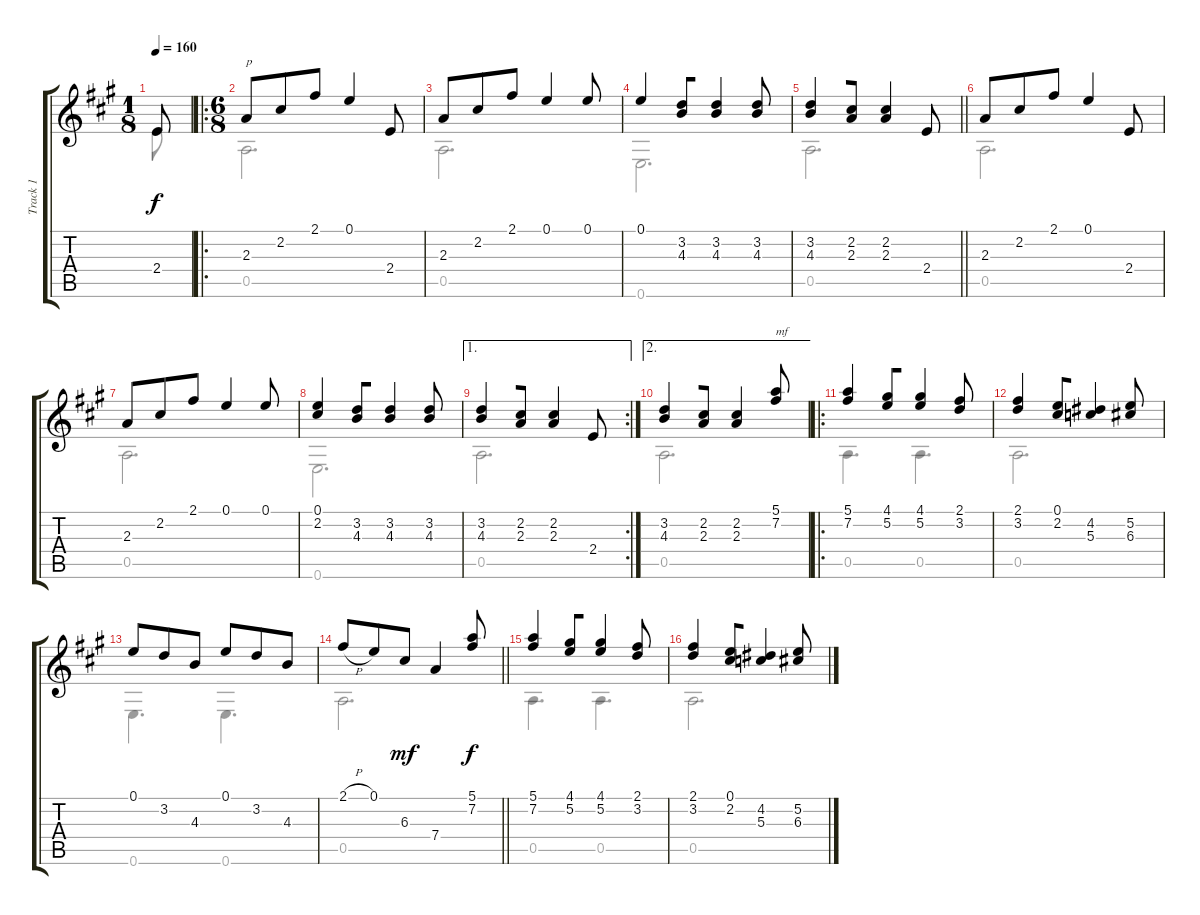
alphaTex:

\track ("Track 1" "Track 1") {instrument acousticguitarnylon}
\staff {score tabs}
\tuning (E4 B3 G3 D3 A2 E2) {hide}
\voice
\ts (1 8)
\tempo 160
\clef g2
\ks a
2.4.8{dy f instrument acousticguitarnylon beam Up} |
\ro
\ts (6 8)
2.3.8{txt "p" volume 8} 2.2.8{beam merge} 2.1.8 0.1.4 2.4.8 |
2.3.8 2.2.8{beam merge} 2.1.8 0.1.4 0.1.8 |
0.1.4 (3.2 4.3).8{beam merge} (3.2 4.3).4 (3.2 4.3).8 |
\barLineRight lightlight
(3.2 4.3).4{beam merge} (2.2 2.3).8 (2.2 2.3).4 2.4.8 |
2.3.8 2.2.8{beam merge} 2.1.8 0.1.4 2.4.8 |
2.3.8 2.2.8{beam merge} 2.1.8 0.1.4 0.1.8 |
(0.1 2.2).4 (3.2 4.3).8{beam merge} (3.2 4.3).4 (3.2 4.3).8 |
\ae 1
\rc 2
(3.2 4.3).4{beam merge} (2.2 2.3).8 (2.2 2.3).4 2.4.8 |
\ae 2
(3.2 4.3).4{beam merge} (2.2 2.3).8 (2.2 2.3).4 (5.1 7.2).8{txt "mf" volume 12} |
\ro
(5.1 7.2).4 (4.1 5.2).8{beam merge} (4.1 5.2).4 (2.1 3.2).8 |
(2.1 3.2).4 (0.1 2.2).8{beam merge} (4.2 5.3).4 (5.2 6.3).8 |
0.1.8 3.2.8 4.3.8 0.1.8 3.2.8 4.3.8 |
\barLineRight lightlight
2.1{h}.8 0.1.8{beam merge} 6.3.8{dy mf} 7.4.4 (5.1 7.2).8{dy f} |
(5.1 7.2).4 (4.1 5.2).8{beam merge} (4.1 5.2).4 (2.1 3.2).8 |
(2.1 3.2).4 (0.1 2.2).8{beam merge} (4.2 5.3).4 (5.2 6.3).8
\voice
\clef g2
\ottava regular
\simile none
\ks a
2.4.8{dy f} |
0.5.2{d} |
0.5.2{d} |
0.6.2{d} |
\barLineRight lightlight
0.5.2{d} |
0.5.2{d} |
0.5.2{d} |
0.6.2{d} |
0.5.2{d} |
0.5.2{d} |
0.5.4{d} 0.5.4{d} |
0.5.2{d} |
0.6.4{d} 0.6.4{d} |
\barLineRight lightlight
0.5.2{d} |
0.5.4{d} 0.5.4{d} |
0.5.2{d}
